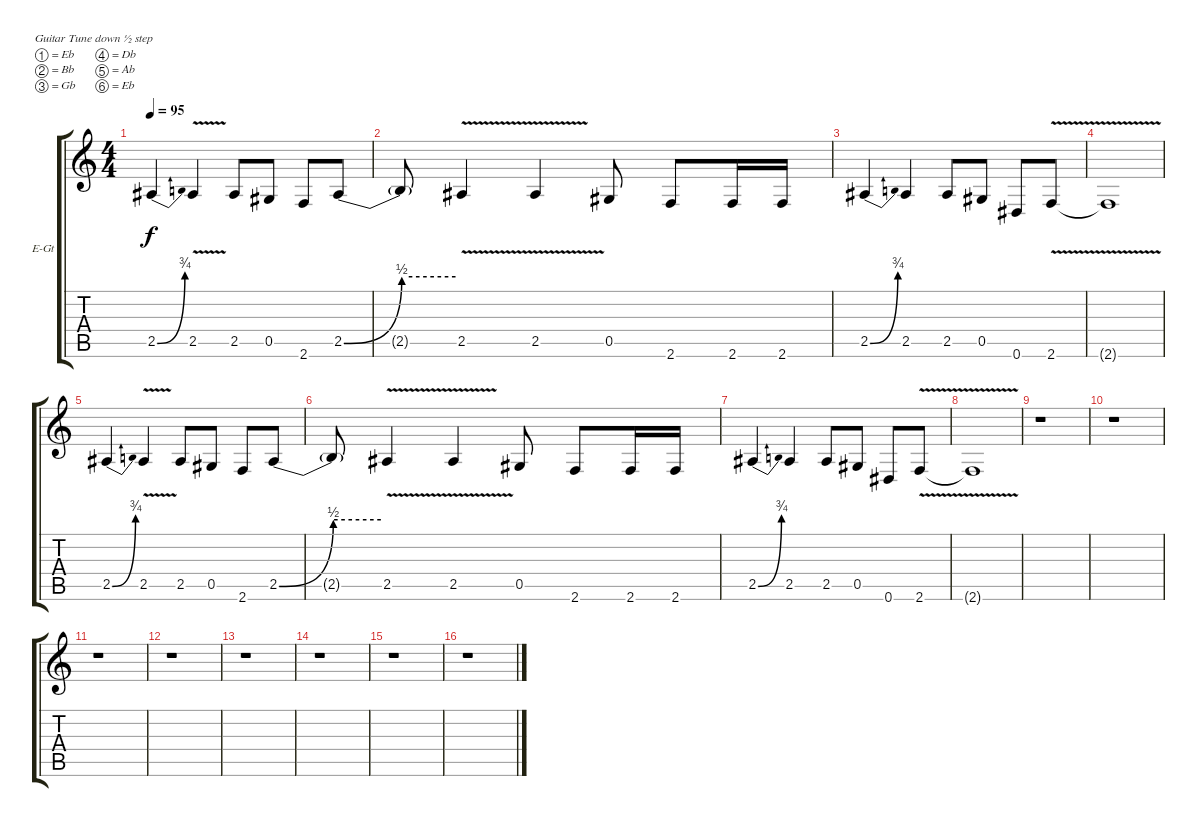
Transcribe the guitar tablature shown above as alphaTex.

\bracketExtendMode groupsimilarinstruments
\firstSystemTrackNameOrientation horizontal
\otherSystemsTrackNameOrientation horizontal
\track ("Lead + Talk Box" "E-Gt") {instrument distortionguitar}
\staff {score tabs}
\tuning (Eb4 Bb3 Gb3 Db3 Ab2 Eb2)
\ts (4 4)
\tempo 95
\clef g2
\ks c
2.5{be (bend 0 0 60 3)}.4{dy f} 2.5{v}.4 2.5.8 0.5.8 2.6.8 2.5{be (bend 0 0 60 2)}.8 |
2.5{be (hold 0 2 60 2) t}.8 2.5{v}.4 2.5{v}.4 0.5.8 2.6.8 2.6.16 2.6.16 |
2.5{be (bend 0 0 60 3)}.4 2.5.4 2.5.8 0.5.8 0.6.8 2.6{v}.8 |
2.6{v t}.1 |
2.5{be (bend 0 0 60 3)}.4 2.5{v}.4 2.5.8 0.5.8 2.6.8 2.5{be (bend 0 0 60 2)}.8 |
2.5{be (hold 0 2 60 2) t}.8 2.5{v}.4 2.5{v}.4 0.5.8 2.6.8 2.6.16 2.6.16 |
2.5{be (bend 0 0 60 3)}.4 2.5.4 2.5.8 0.5.8 0.6.8 2.6{v}.8 |
2.6{v t}.1 |
r.1 |
r.1 |
r.1 |
r.1 |
r.1 |
r.1 |
r.1 |
r.1
